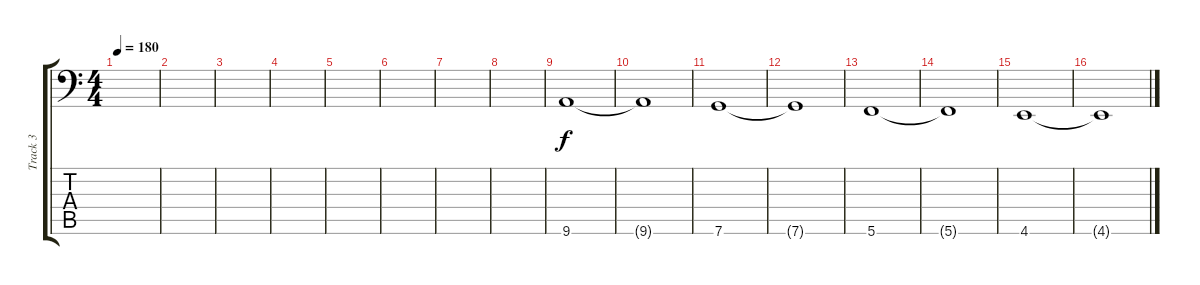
\track ("Track 3" "Track 3") {instrument electricbasspick}
\staff {score tabs}
\tuning (D3 A2 F2 C2 G1 C1) {hide}
\ts (4 4)
\tempo 180
\clef f4
\ks c
|
|
|
|
|
|
|
|
9.6.1 |
9.6{t}.1 |
7.6.1 |
7.6{t}.1 |
5.6.1 |
5.6{t}.1 |
4.6.1 |
4.6{t}.1
